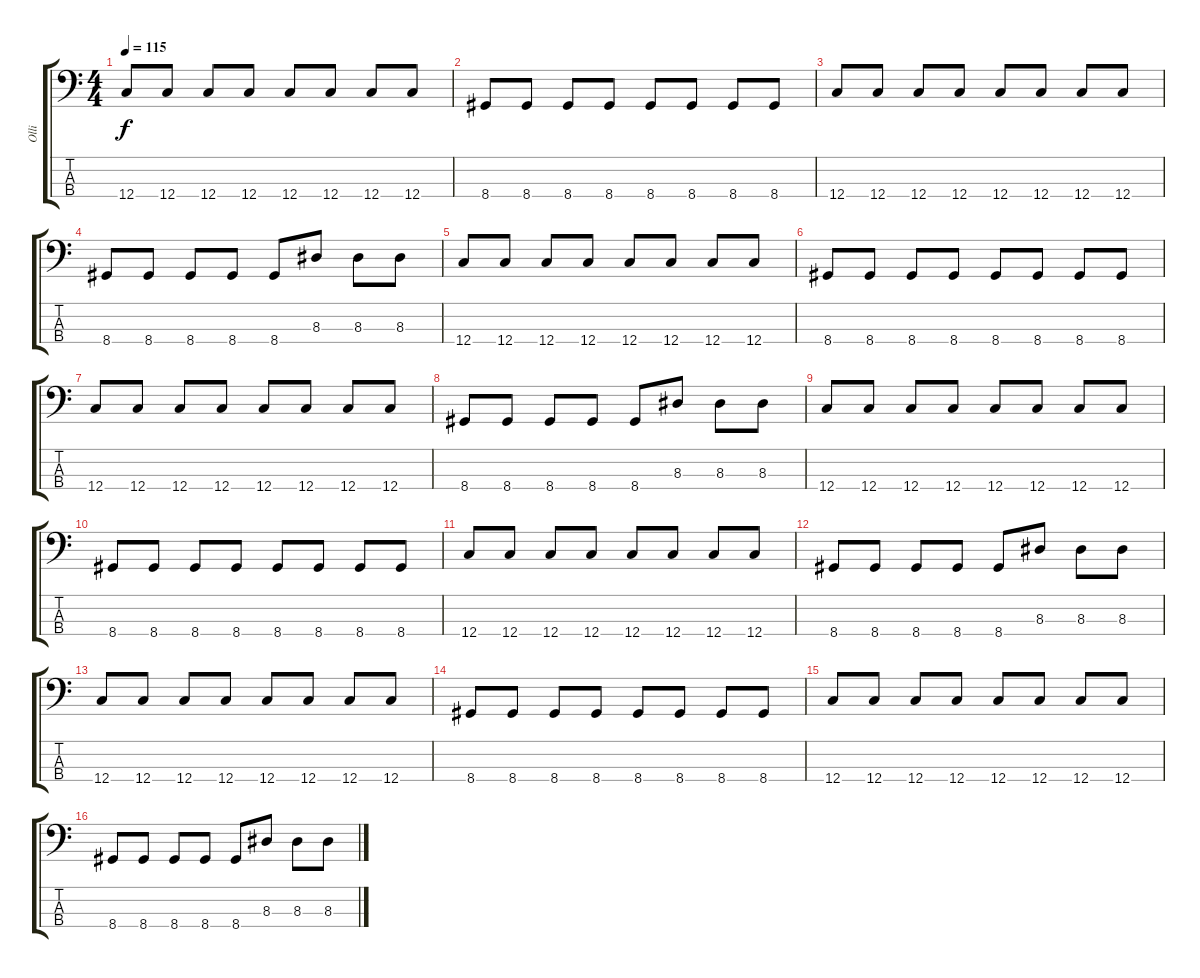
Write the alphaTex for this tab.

\track ("Olli" "Olli") {instrument electricbassfinger}
\staff {score tabs}
\tuning (F2 C2 G1 C1) {hide}
\ts (4 4)
\tempo 115
\clef f4
\ks c
12.4.8{dy f instrument electricbassfinger} 12.4.8 12.4.8 12.4.8 12.4.8 12.4.8 12.4.8 12.4.8 |
8.4.8 8.4.8 8.4.8 8.4.8 8.4.8 8.4.8 8.4.8 8.4.8 |
12.4.8 12.4.8 12.4.8 12.4.8 12.4.8 12.4.8 12.4.8 12.4.8 |
8.4.8 8.4.8 8.4.8 8.4.8 8.4.8 8.3.8 8.3.8 8.3.8 |
12.4.8 12.4.8 12.4.8 12.4.8 12.4.8 12.4.8 12.4.8 12.4.8 |
8.4.8 8.4.8 8.4.8 8.4.8 8.4.8 8.4.8 8.4.8 8.4.8 |
12.4.8 12.4.8 12.4.8 12.4.8 12.4.8 12.4.8 12.4.8 12.4.8 |
8.4.8 8.4.8 8.4.8 8.4.8 8.4.8 8.3.8 8.3.8 8.3.8 |
12.4.8 12.4.8 12.4.8 12.4.8 12.4.8 12.4.8 12.4.8 12.4.8 |
8.4.8 8.4.8 8.4.8 8.4.8 8.4.8 8.4.8 8.4.8 8.4.8 |
12.4.8 12.4.8 12.4.8 12.4.8 12.4.8 12.4.8 12.4.8 12.4.8 |
8.4.8 8.4.8 8.4.8 8.4.8 8.4.8 8.3.8 8.3.8 8.3.8 |
12.4.8 12.4.8 12.4.8 12.4.8 12.4.8 12.4.8 12.4.8 12.4.8 |
8.4.8 8.4.8 8.4.8 8.4.8 8.4.8 8.4.8 8.4.8 8.4.8 |
12.4.8 12.4.8 12.4.8 12.4.8 12.4.8 12.4.8 12.4.8 12.4.8 |
8.4.8 8.4.8 8.4.8 8.4.8 8.4.8 8.3.8 8.3.8 8.3.8
